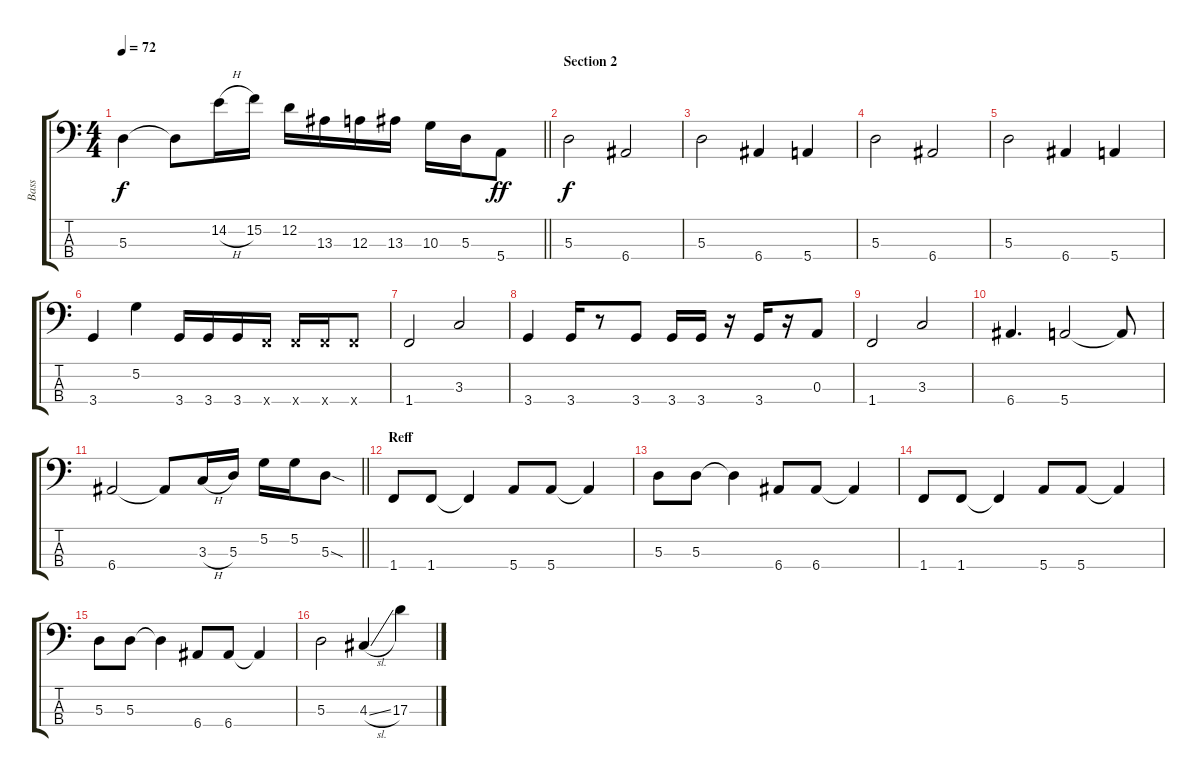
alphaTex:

\track ("Bass" "Bass") {instrument electricbassfinger}
\staff {score tabs}
\tuning (G2 D2 A1 E1) {hide}
\ts (4 4)
\tempo 72
\clef f4
\barLineRight lightlight
\ks c
5.3.4{dy f} 5.3{t}.8 14.2{h}.16 15.2.16 12.2.16 13.3.16 12.3.16 13.3.16 10.3.16 5.3.16 5.4.8{dy ff} |
\section ("" "Section 2")
5.3.2{dy f} 6.4.2 |
5.3.2 6.4.4 5.4.4 |
5.3.2 6.4.2 |
5.3.2 6.4.4 5.4.4 |
3.4.4 5.2.4 3.4.16 3.4.16 3.4.16 1.4{x}.16 1.4{x}.16 1.4{x}.16 1.4{x}.8 |
1.4.2 3.3.2 |
3.4.4 3.4.16 r.8 3.4.8 3.4.16 3.4.16 r.16 3.4.16 r.16 0.3.8 |
1.4.2 3.3.2 |
6.4.4{d} 5.4.2 5.4{t}.8 |
\barLineRight lightlight
6.4.2 6.4{t}.8 3.3{h}.16 5.3.16 5.2.16 5.2.16 5.3{sod}.8 |
\section ("" "Reff")
1.4.8 1.4.8 1.4{t}.4 5.4.8 5.4.8 5.4{t}.4 |
5.3.8 5.3.8 5.3{t}.4 6.4.8 6.4.8 6.4{t}.4 |
1.4.8 1.4.8 1.4{t}.4 5.4.8 5.4.8 5.4{t}.4 |
5.3.8 5.3.8 5.3{t}.4 6.4.8 6.4.8 6.4{t}.4 |
5.3.2 4.3{sl}.4 17.3.4
